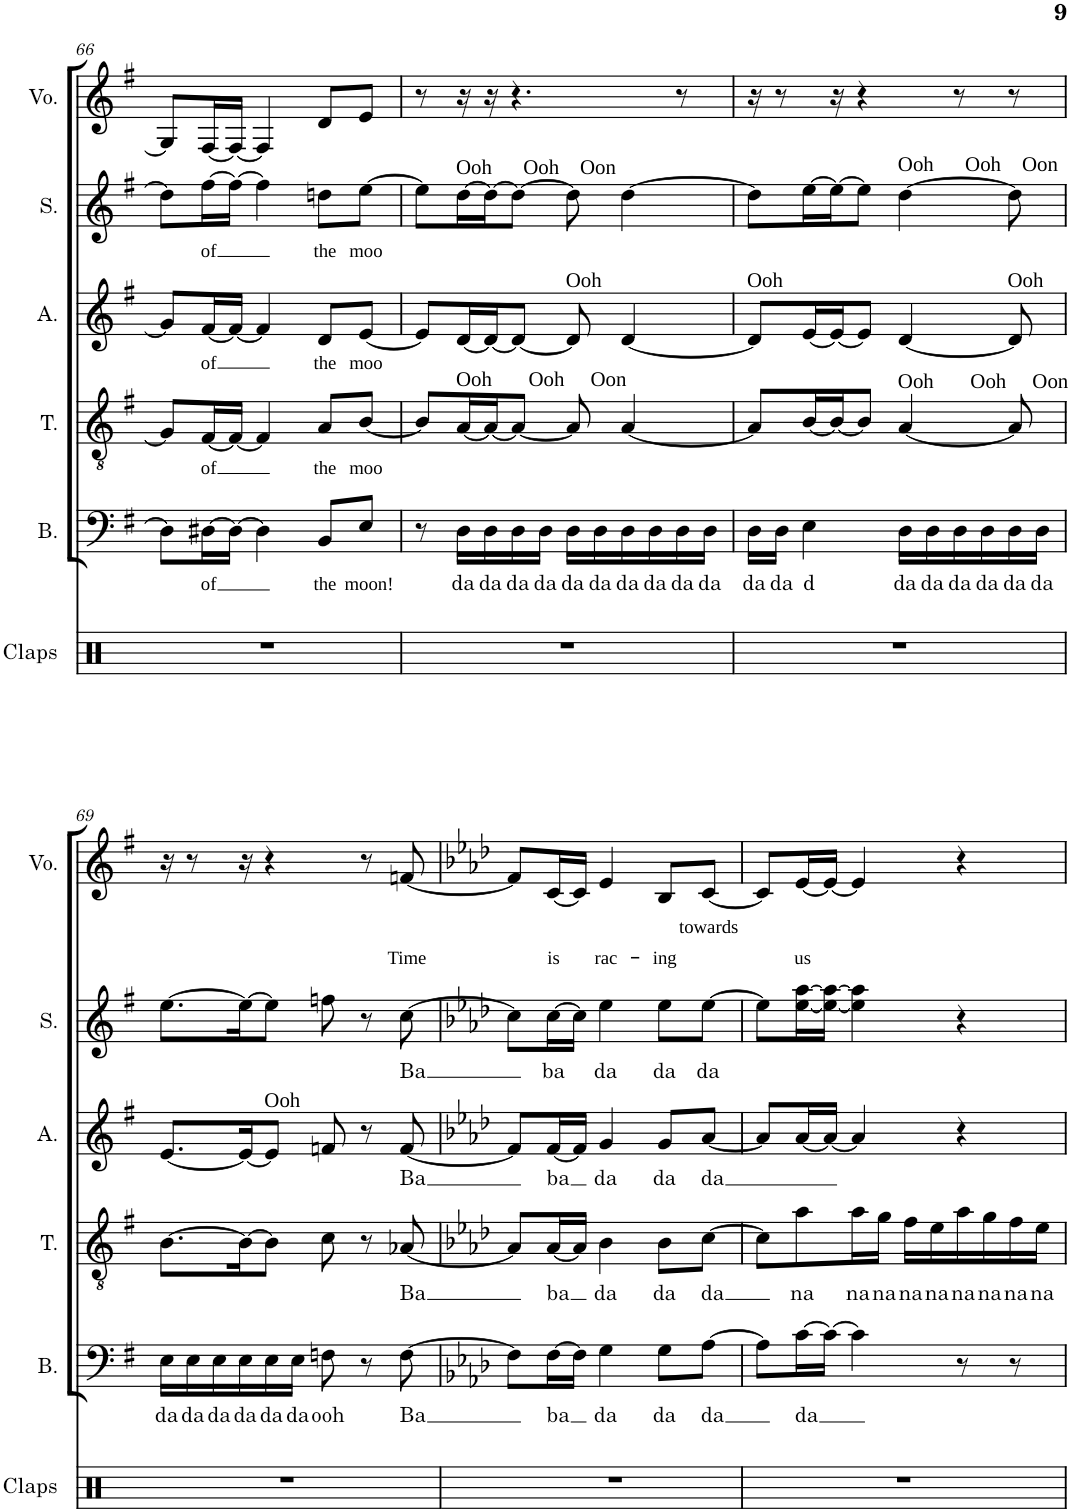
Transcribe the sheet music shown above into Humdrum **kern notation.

**kern	**kern	**text	**kern	**text	**kern	**text	**kern	**text	**kern	**text
*part6	*part5	*part5	*part4	*part4	*part3	*part3	*part2	*part2	*part1	*part1
*staff6	*staff5	*staff5	*staff4	*staff4	*staff3	*staff3	*staff2	*staff2	*staff1	*staff1
*I"Claps	*I"Bass	*	*I"Tenor	*	*I"Alto	*	*I"Soprano	*	*I"Voice	*
*I'Claps	*I'B.	*	*I'T.	*	*I'A.	*	*I'S.	*	*I'Vo.	*
!!LO:PB:g=z
*clefX	*clefF4	*	*clefGv2	*	*clefG2	*	*clefG2	*	*clefG2	*
*k[]	*k[f#]	*	*k[f#]	*	*k[f#]	*	*k[f#]	*	*k[f#]	*
*M6/8	*M6/8	*	*M6/8	*	*M6/8	*	*M6/8	*	*M6/8	*
=66	=66	=66	=66	=66	=66	=66	=66	=66	=66	=66
2.r	8D\L]	.	8G/L]	.	8g/L]	.	8dd\L]	.	8G/L]	.
!	!	!LO:LY:b	!	!LO:LY:b	!	!LO:LY:b	!	!LO:LY:b	!	!
.	[16D#X\L	of	[16F#/L	of	[16f#/L	of	[16ff#\L	of	[16F#/L	.
.	16D#\JJ_	.	16F#/JJ_	.	16f#/JJ_	.	16ff#\JJ_	.	16F#/JJ_	.
.	4D#\]	.	4F#/]	.	4f#/]	.	4ff#\]	.	4F#/]	.
!	!	!LO:LY:b	!	!LO:LY:b	!	!LO:LY:b	!	!LO:LY:b	!	!
.	8BB/L	the	8A/L	the	8d/L	the	8ddn\L	the	8d/L	.
!	!	!LO:LY:b	!	!LO:LY:b	!	!LO:LY:b	!	!LO:LY:b	!	!
.	8E/J	moon!	[8B/J	moo	[8e/J	moo	[8ee\J	moo	8e/J	.
=67	=67	=67	=67	=67	=67	=67	=67	=67	=67	=67
2.r	8r	.	8B/L]	.	8e/L]	.	8ee\L]	.	8r	.
!	!	!	!	!	!	!	!LO:TX:a:t=Ooh      Ooh    Oon	!	!	!
!	!	!	!LO:TX:a:t=Ooh       Ooh     Oon	!	!	!	!	!	!	!
!	!	!LO:LY:b	!	!	!	!	!	!	!	!
.	16D\LL	da	[16A/L	.	[16d/L	.	[16dd\L	.	16r	.
!	!	!LO:LY:b	!	!	!	!	!	!	!	!
.	16D\	da	16A/J_	.	16d/J_	.	16dd\J_	.	16r	.
!	!	!LO:LY:b	!	!	!	!	!	!	!	!
.	16D\	da	8A/J_	.	8d/J_	.	8dd\J_	.	4.r	.
!	!	!LO:LY:b	!	!	!	!	!	!	!	!
.	16D\JJ	da	.	.	.	.	.	.	.	.
!	!	!	!	!	!LO:TX:a:t=Ooh	!	!	!	!	!
!	!	!LO:LY:b	!	!	!	!	!	!	!	!
.	16D\LL	da	8A/]	.	8d/]	.	8dd\]	.	.	.
!	!	!LO:LY:b	!	!	!	!	!	!	!	!
.	16D\	da	.	.	.	.	.	.	.	.
!	!	!LO:LY:b	!	!	!	!	!	!	!	!
.	16D\	da	[4A/	.	[4d/	.	[4dd\	.	.	.
!	!	!LO:LY:b	!	!	!	!	!	!	!	!
.	16D\	da	.	.	.	.	.	.	.	.
!	!	!LO:LY:b	!	!	!	!	!	!	!	!
.	16D\	da	.	.	.	.	.	.	8r	.
!	!	!LO:LY:b	!	!	!	!	!	!	!	!
.	16D\JJ	da	.	.	.	.	.	.	.	.
=68	=68	=68	=68	=68	=68	=68	=68	=68	=68	=68
!	!	!	!	!	!LO:TX:a:t=Ooh	!	!	!	!	!
!	!	!LO:LY:b	!	!	!	!	!	!	!	!
2.r	16D\LL	da	8A/L]	.	8d/L]	.	8dd\L]	.	16r	.
!	!	!LO:LY:b	!	!	!	!	!	!	!	!
.	16D\JJ	da	.	.	.	.	.	.	8r	.
!	!	!LO:LY:b	!	!	!	!	!	!	!	!
.	4E\	d	[16B/L	.	[16e/L	.	[16ee\L	.	.	.
.	.	.	16B/J_	.	16e/J_	.	16ee\J_	.	16r	.
.	.	.	8B/J]	.	8e/J]	.	8ee\J]	.	4r	.
!	!	!	!	!	!	!	!LO:TX:a:t=Ooh      Ooh    Oon	!	!	!
!	!	!	!LO:TX:a:t=Ooh       Ooh     Oon	!	!	!	!	!	!	!
!	!	!LO:LY:b	!	!	!	!	!	!	!	!
.	16D\LL	da	[4A/	.	[4d/	.	[4dd\	.	.	.
!	!	!LO:LY:b	!	!	!	!	!	!	!	!
.	16D\	da	.	.	.	.	.	.	.	.
!	!	!LO:LY:b	!	!	!	!	!	!	!	!
.	16D\	da	.	.	.	.	.	.	8r	.
!	!	!LO:LY:b	!	!	!	!	!	!	!	!
.	16D\	da	.	.	.	.	.	.	.	.
!	!	!	!	!	!LO:TX:a:t=Ooh	!	!	!	!	!
!	!	!LO:LY:b	!	!	!	!	!	!	!	!
.	16D\	da	8A/]	.	8d/]	.	8dd\]	.	8r	.
!	!	!LO:LY:b	!	!	!	!	!	!	!	!
.	16D\JJ	da	.	.	.	.	.	.	.	.
!!LO:LB:g=z
=69	=69	=69	=69	=69	=69	=69	=69	=69	=69	=69
!	!	!LO:LY:b	!	!	!	!	!	!	!	!
2.r	16E\LL	da	[8.B\L	.	[8.e/L	.	[8.ee\L	.	16r	.
!	!	!LO:LY:b	!	!	!	!	!	!	!	!
.	16E\	da	.	.	.	.	.	.	8r	.
!	!	!LO:LY:b	!	!	!	!	!	!	!	!
.	16E\	da	.	.	.	.	.	.	.	.
!	!	!LO:LY:b	!	!	!	!	!	!	!	!
.	16E\	da	16B\K_	.	16e/K_	.	16ee\K_	.	16r	.
!	!	!	!	!	!LO:TX:a:t=Ooh	!	!	!	!	!
!	!	!LO:LY:b	!	!	!	!	!	!	!	!
.	16E\	da	8B\J]	.	8e/J]	.	8ee\J]	.	4r	.
!	!	!LO:LY:b	!	!	!	!	!	!	!	!
.	16E\JJ	da	.	.	.	.	.	.	.	.
!	!	!LO:LY:b	!	!	!	!	!	!	!	!
.	8Fn\	ooh	8c\	.	8fn/	.	8ffn\	.	.	.
.	8r	.	8r	.	8r	.	8r	.	8r	.
!	!	!LO:LY:b	!	!LO:LY:b	!	!LO:LY:b	!	!LO:LY:b	!	!LO:LY:b
.	[8F\	Ba	[8A-X/	Ba	[8f/	Ba	[8cc\	Ba	[8fn/	Time
=70	=70	=70	=70	=70	=70	=70	=70	=70	=70	=70
*	*k[b-e-a-d-]	*	*k[b-e-a-d-]	*	*k[b-e-a-d-]	*	*k[b-e-a-d-]	*	*k[b-e-a-d-]	*
2.r	8F\L]	.	8A-/L]	.	8f/L]	.	8cc\L]	.	8f/L]	.
!	!	!LO:LY:b	!	!LO:LY:b	!	!LO:LY:b	!	!LO:LY:b	!	!LO:LY:b
.	[16F\L	ba	[16A-/L	ba	[16f/L	ba	[16cc\L	ba	[16c/L	is
.	16F\JJ]	.	16A-/JJ]	.	16f/JJ]	.	16cc\JJ]	.	16c/JJ]	.
!	!	!LO:LY:b	!	!LO:LY:b	!	!LO:LY:b	!	!LO:LY:b	!	!LO:LY:b
.	4G\	da	4B-\	da	4g/	da	4ee-\	da	4e-/	rac-
!	!	!LO:LY:b	!	!LO:LY:b	!	!LO:LY:b	!	!LO:LY:b	!	!LO:LY:b
.	8G\L	da	8B-\L	da	8g/L	da	8ee-\L	da	8B-/L	-ing
!	!	!LO:LY:b	!	!LO:LY:b	!	!LO:LY:b	!	!LO:LY:b	!	!LO:LY:b
.	[8A-\J	da	[8c\J	da	[8a-/J	da	[8ee-\J	da	[8c/J	towards
=71	=71	=71	=71	=71	=71	=71	=71	=71	=71	=71
2.r	8A-\L]	.	8c\L]	.	8a-/L]	.	8ee-\L]	.	8c/L]	.
!	!	!LO:LY:b	!	!LO:LY:b	!	!	!	!	!	!LO:LY:b
.	[16c\L	da	8a-\	na	[16a-/L	.	[16ee-\ [16aa-\L	.	[16e-/L	us
.	16c\JJ_	.	.	.	16a-/JJ_	.	16ee-\_ 16aa-\_JJ	.	16e-/JJ_	.
!	!	!	!	!LO:LY:b	!	!	!	!	!	!
.	4c\]	.	16a-\L	na	4a-/]	.	4ee-\] 4aa-\]	.	4e-/]	.
!	!	!	!	!LO:LY:b	!	!	!	!	!	!
.	.	.	16g\JJ	na	.	.	.	.	.	.
!	!	!	!	!LO:LY:b	!	!	!	!	!	!
.	.	.	16f\LL	na	.	.	.	.	.	.
!	!	!	!	!LO:LY:b	!	!	!	!	!	!
.	.	.	16e-\	na	.	.	.	.	.	.
!	!	!	!	!LO:LY:b	!	!	!	!	!	!
.	8r	.	16a-\	na	4r	.	4r	.	4r	.
!	!	!	!	!LO:LY:b	!	!	!	!	!	!
.	.	.	16g\	na	.	.	.	.	.	.
!	!	!	!	!LO:LY:b	!	!	!	!	!	!
.	8r	.	16f\	na	.	.	.	.	.	.
!	!	!	!	!LO:LY:b	!	!	!	!	!	!
.	.	.	16e-\JJ	na	.	.	.	.	.	.
=	=	=	=	=	=	=	=	=	=	=
*-	*-	*-	*-	*-	*-	*-	*-	*-	*-	*-
